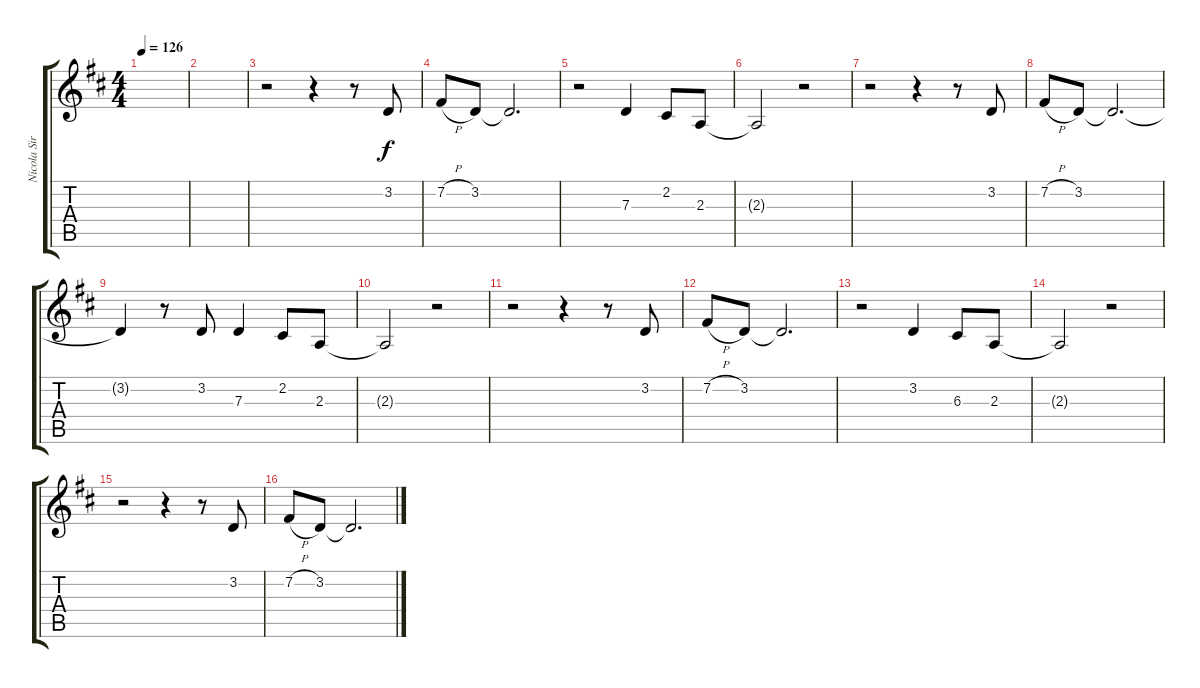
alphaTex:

\track ("Nicola Sirkis (voix)" "Nicola Sir") {instrument bassoon}
\staff {score tabs}
\tuning (E4 B3 G3 D3 A2 E2) {hide}
\ts (4 4)
\tempo 126
\clef g2
\ks d
|
|
r.2 r.4 r.8 3.2.8 |
7.2{h}.8 3.2.8 3.2{t}.2{d} |
r.2 7.3.4 2.2.8 2.3.8 |
2.3{t}.2 r.2 |
r.2 r.4 r.8 3.2.8 |
7.2{h}.8 3.2.8 3.2{t}.2{d} |
3.2{t}.4 r.8 3.2.8 7.3.4 2.2.8 2.3.8 |
2.3{t}.2 r.2 |
r.2 r.4 r.8 3.2.8 |
7.2{h}.8 3.2.8 3.2{t}.2{d} |
r.2 3.2.4 6.3.8 2.3.8 |
2.3{t}.2 r.2 |
r.2 r.4 r.8 3.2.8 |
7.2{h}.8 3.2.8 3.2{t}.2{d}
